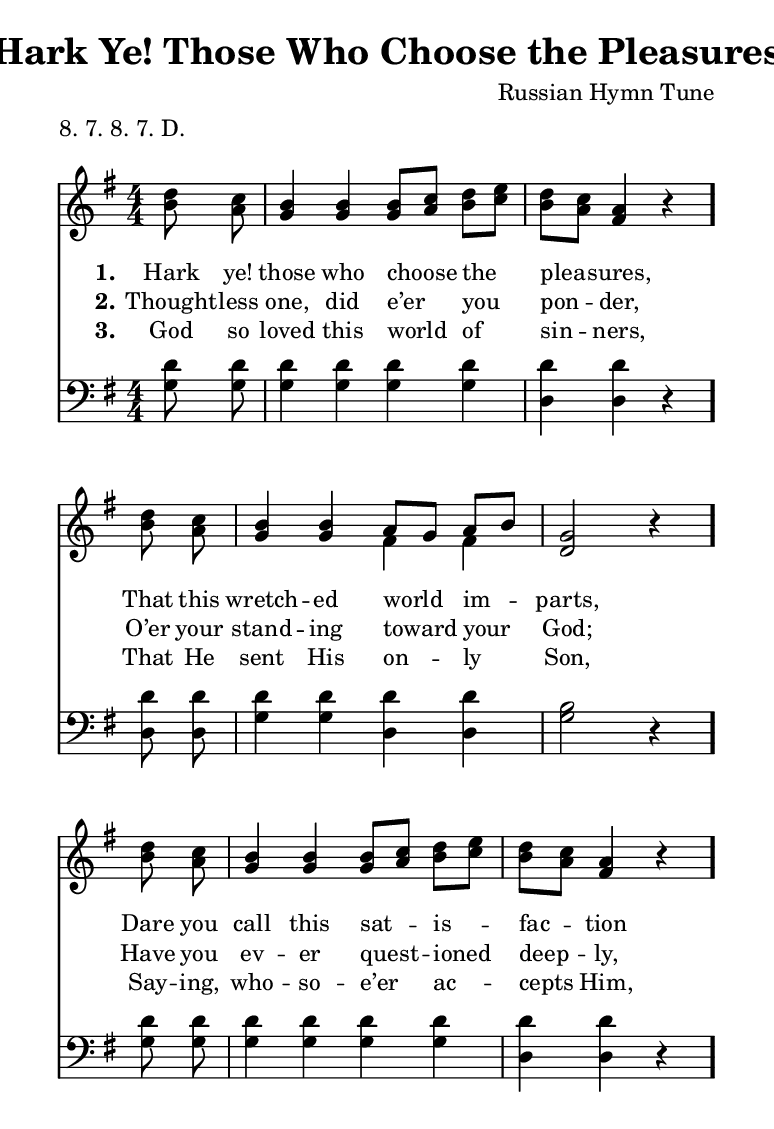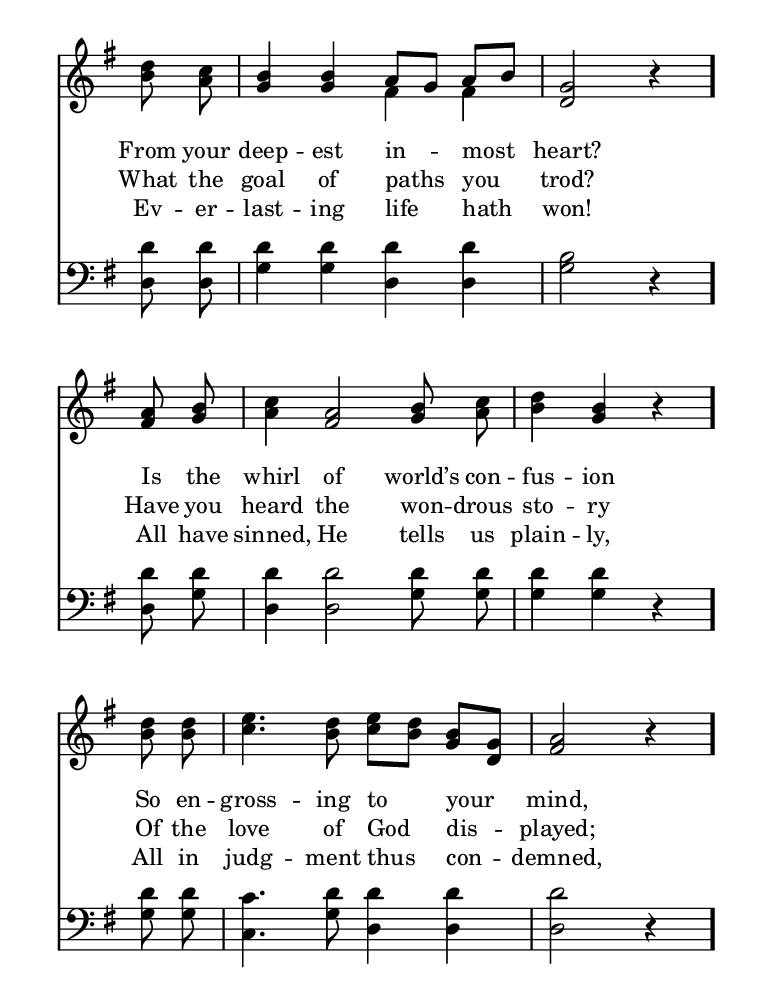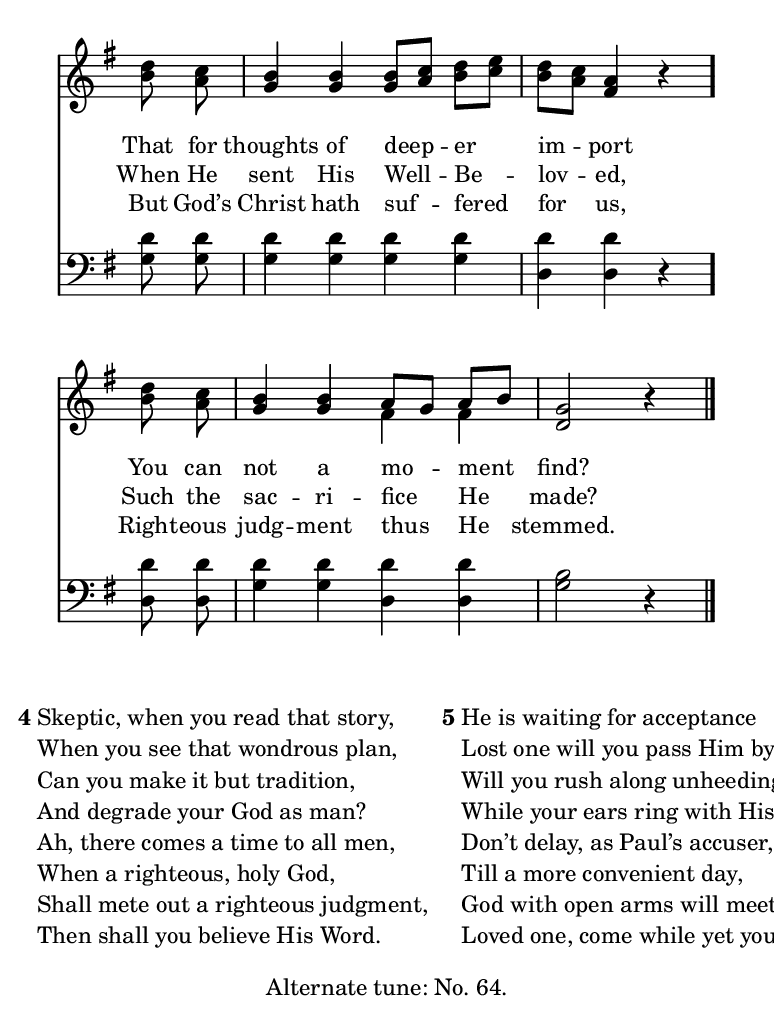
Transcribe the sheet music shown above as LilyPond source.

\include "common/global.ily"
\paper {
  \include "common/paper.ily"
  ragged-bottom = ##t
  ragged-last-bottom = ##t
  %systems-per-page = ##f
  %page-count = ##f
}

\header{
  hymnnumber = "89"
  title = "Hark Ye! Those Who Choose the Pleasures"
  tunename = "Ukraina"
  meter = "8. 7. 8. 7. D."
  %poet = ""
  composer = "Russian Hymn Tune"
  %copyright = ""
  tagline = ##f
}

% for fermata in MIDI
ta = { \tempo 4=80 }
tb = { \tempo 4=40 }

patternAA = { c8 c8 | c4 c4 c8[ c8] c8[ c8] | c8[ c8] c4 c4 }
patternAB = { c8 c8 | c4 c4 c4      c4      | c4      c4 c4 }

patternBA = { c8 c8 | c4 c4 c8[ c8] c8[ c8] | c2 c4 }
patternBB = { c8 c8 | c4 c4 c4      c4      | c2 c4 }

patternCA = { c8 c8 | c4 c2 c8 c8 | c4 c4 c4 }

patternDA = { c8 c8 | c4. c8 c8[ c8] c8[ c8] | c2 c4 }
patternDB = { c8 c8 | c4. c8 c4      c4      | c2 c4 }

global = {
  \include "common/overrides.ily"
  \override Staff.TimeSignature.style = #'numbered
  \time 4/4
  \override Score.MetronomeMark.transparent = ##t % hide all fermata changes too
  \ta
  \key g \major
  \partial 4
  \autoBeamOff
}

notesSoprano = {
\global
\relative c'' {

  \changePitch \patternAA { d c | b b b c d e | d c a r }
  \changePitch \patternBA { d c | b b a g a b | g r }
  \changePitch \patternAA { d' c | b b b c d e | d c a r }
  \changePitch \patternBA { d c | b b a g a b | g r }

  \changePitch \patternCA { a b | c a b c | d b r }
  \changePitch \patternDA { d d | e d e d b g | a r }
  \changePitch \patternAA { d c | b b b c d e | d c a r }
  \changePitch \patternBA { d c | b b a g a b | g r }

  \bar "|."

}
}

notesAlto = {
\global
\relative e'' {

  \changePitch \patternAA { b a | g g g a b c | b a fis r }
  \changePitch \patternBB { b a | g g fis fis | d r }
  \changePitch \patternAA { b' a | g g g a b c | b a fis r }
  \changePitch \patternBB { b a | g g fis fis | d r }

  \changePitch \patternCA { fis g | a fis g a | b g r }
  \changePitch \patternDA { b b | c b c b g d | fis r }
  \changePitch \patternAA { b a | g g g a b c | b a fis r }
  \changePitch \patternBB { b a | g g fis fis | d r }

}
}

notesTenor = {
\global
\relative a {

  \changePitch \patternAB { d d | d d d d | d d r }
  \changePitch \patternBB { d d | d d d d | b r }
  \changePitch \patternAB { d d | d d d d | d d r }
  \changePitch \patternBB { d d | d d d d | b r }

  \changePitch \patternCA { d d | d d d d | d d r }
  \changePitch \patternDB { d d | c d d d | d r }
  \changePitch \patternAB { d d | d d d d | d d r }
  \changePitch \patternBB { d d | d d d d | b r }

}
}

notesBass = {
\global
\relative f {

  \changePitch \patternAB { g g | g g g g | d d r }
  \changePitch \patternBB { d d | g g d d | g r }
  \changePitch \patternAB { g g | g g g g | d d r }
  \changePitch \patternBB { d d | g g d d | g r }

  \changePitch \patternCA { d g | d d g g | g g r }
  \changePitch \patternDB { g g | c, g' d d | d r }
  \changePitch \patternAB { g g | g g g g | d d r }
  \changePitch \patternBB { d d | g g d d | g r }

}
}

wordsA = \lyricmode {
\set stanza = "1."

Hark ye! those who choose the plea -- sures, \bar "."
That this wretch -- ed world im -- parts, \bar "." \break
Dare you call this sat -- is -- fac -- tion \bar "."
From your deep -- est in -- most heart? \bar "." \break
Is the whirl of world’s con -- fus -- ion \bar "."
So en -- gross -- ing to your mind, \bar "." \break
That for thoughts of deep -- er im -- port \bar "."
You can not a mo -- ment find? \bar "." \break

}

wordsB = \lyricmode {
\set stanza = "2."

Thought -- less one, did e’er you pon -- der,
O’er your stand -- ing toward your God;
Have you ev -- er quest -- ioned deep -- ly,
What the goal of paths you trod?
Have you heard the won -- drous sto -- ry
Of the love of God dis -- played;
When He sent His Well -- Be -- lov -- ed,
Such the sac -- ri -- fice He made?

}

wordsC = \lyricmode {
\set stanza = "3."

God so loved this world of sin -- ners,
That He sent His on -- ly Son,
Say -- ing, who -- so -- e’er ac -- cepts Him,
Ev -- er -- last -- ing life hath won!
All have sinned, He tells us plain -- ly,
All in judg -- ment thus con -- demned,
But God’s Christ hath suf -- fered for us,
Right -- eous judg -- ment thus He stemmed.

}

wordsD = \markuplist {

\line { Skeptic, when you read that story, }
\line { When you see that wondrous plan, }
\line { Can you make it but tradition, }
\line { And degrade your God as man? }
\line { Ah, there comes a time to all men, }
\line { When a righteous, holy God, }
\line { Shall mete out a righteous judgment, }
\line { Then shall you believe His Word. }

}

wordsE = \markuplist {

\line { He is waiting for acceptance }
\line { Lost one will you pass Him by, }
\line { Will you rush along unheeding, }
\line { While your ears ring with His cry? }
\line { Don’t delay, as Paul’s accuser, }
\line { Till a more convenient day, }
\line { God with open arms will meet you, }
\line { Loved one, come while yet you may. }

}

\score {
  \context ChoirStaff <<
    \context Staff = upper <<
      \set Staff.autoBeaming = ##f
      \set ChoirStaff.systemStartDelimiter = #'SystemStartBar
      \set ChoirStaff.printPartCombineTexts = ##f
      \partcombine #'(2 . 9) \notesSoprano \notesAlto
      \context NullVoice = sopranos { \voiceOne << \notesSoprano >> }
      \context NullVoice = altos { \voiceTwo << \notesAlto >> }
      \context Lyrics = one   \lyricsto sopranos \wordsA
      \context Lyrics = two   \lyricsto sopranos \wordsB
      \context Lyrics = three \lyricsto sopranos \wordsC
    >>
    \context Staff = men <<
      \set Staff.autoBeaming = ##f
      \clef bass
      \set ChoirStaff.printPartCombineTexts = ##f
      \partcombine #'(2 . 9) \notesTenor \notesBass
      \context NullVoice = tenors { \voiceOne << \notesTenor >> }
      \context NullVoice = basses { \voiceTwo << \notesBass >> }
    >>
  >>
  \layout {
    \include "common/layout.ily"
  }
  \midi{
    \include "common/midi.ily"
  }
}

\noPageBreak

\markup { \fill-line { %\column {
  \hspace #0.1
  \line{ \bold 4 \column { \wordsD } } %\combine \null \vspace #0.4
  \hspace #0.1
  \line{ \bold 5 \column { \wordsE } } %\combine \null \vspace #0.4
  \hspace #0.1
} } %}

\noPageBreak

\markup { \vspace #2 \fill-line { \raise #2 \line { Alternate tune: No. 64. } } }

\version "2.19.49"  % necessary for upgrading to future LilyPond versions.

% vi:set et ts=2 sw=2 ai nocindent syntax=lilypond:
